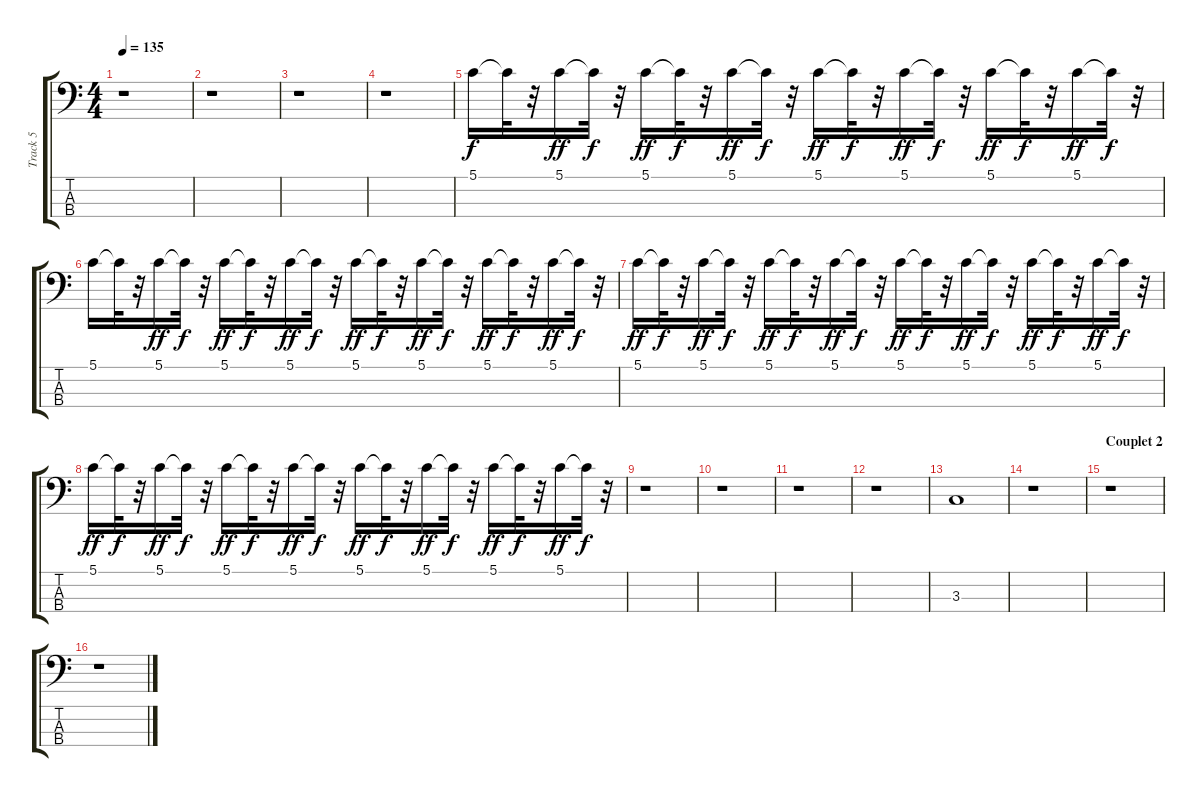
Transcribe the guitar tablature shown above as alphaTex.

\track ("Track 5" "Track 5") {instrument electricbassfinger}
\staff {score tabs}
\tuning (G2 D2 A1 E1) {hide}
\ts (4 4)
\tempo 135
\clef f4
\ks c
r.1{dy f} |
r.1 |
r.1 |
r.1 |
5.1.16 5.1{t}.32 r.32 5.1.16{dy ff} 5.1{t}.32{dy f} r.32 5.1.16{dy ff} 5.1{t}.32{dy f} r.32 5.1.16{dy ff} 5.1{t}.32{dy f} r.32 5.1.16{dy ff} 5.1{t}.32{dy f} r.32 5.1.16{dy ff} 5.1{t}.32{dy f} r.32 5.1.16{dy ff} 5.1{t}.32{dy f} r.32 5.1.16{dy ff} 5.1{t}.32{dy f} r.32 |
5.1.16 5.1{t}.32 r.32 5.1.16{dy ff} 5.1{t}.32{dy f} r.32 5.1.16{dy ff} 5.1{t}.32{dy f} r.32 5.1.16{dy ff} 5.1{t}.32{dy f} r.32 5.1.16{dy ff} 5.1{t}.32{dy f} r.32 5.1.16{dy ff} 5.1{t}.32{dy f} r.32 5.1.16{dy ff} 5.1{t}.32{dy f} r.32 5.1.16{dy ff} 5.1{t}.32{dy f} r.32 |
5.1.16{dy ff} 5.1{t}.32{dy f} r.32 5.1.16{dy ff} 5.1{t}.32{dy f} r.32 5.1.16{dy ff} 5.1{t}.32{dy f} r.32 5.1.16{dy ff} 5.1{t}.32{dy f} r.32 5.1.16{dy ff} 5.1{t}.32{dy f} r.32 5.1.16{dy ff} 5.1{t}.32{dy f} r.32 5.1.16{dy ff} 5.1{t}.32{dy f} r.32 5.1.16{dy ff} 5.1{t}.32{dy f} r.32 |
5.1.16{dy ff} 5.1{t}.32{dy f} r.32 5.1.16{dy ff} 5.1{t}.32{dy f} r.32 5.1.16{dy ff} 5.1{t}.32{dy f} r.32 5.1.16{dy ff} 5.1{t}.32{dy f} r.32 5.1.16{dy ff} 5.1{t}.32{dy f} r.32 5.1.16{dy ff} 5.1{t}.32{dy f} r.32 5.1.16{dy ff} 5.1{t}.32{dy f} r.32 5.1.16{dy ff} 5.1{t}.32{dy f} r.32 |
r.1 |
r.1 |
r.1 |
r.1 |
3.3.1 |
r.1 |
\section ("" "Couplet 2")
r.1 |
r.1
